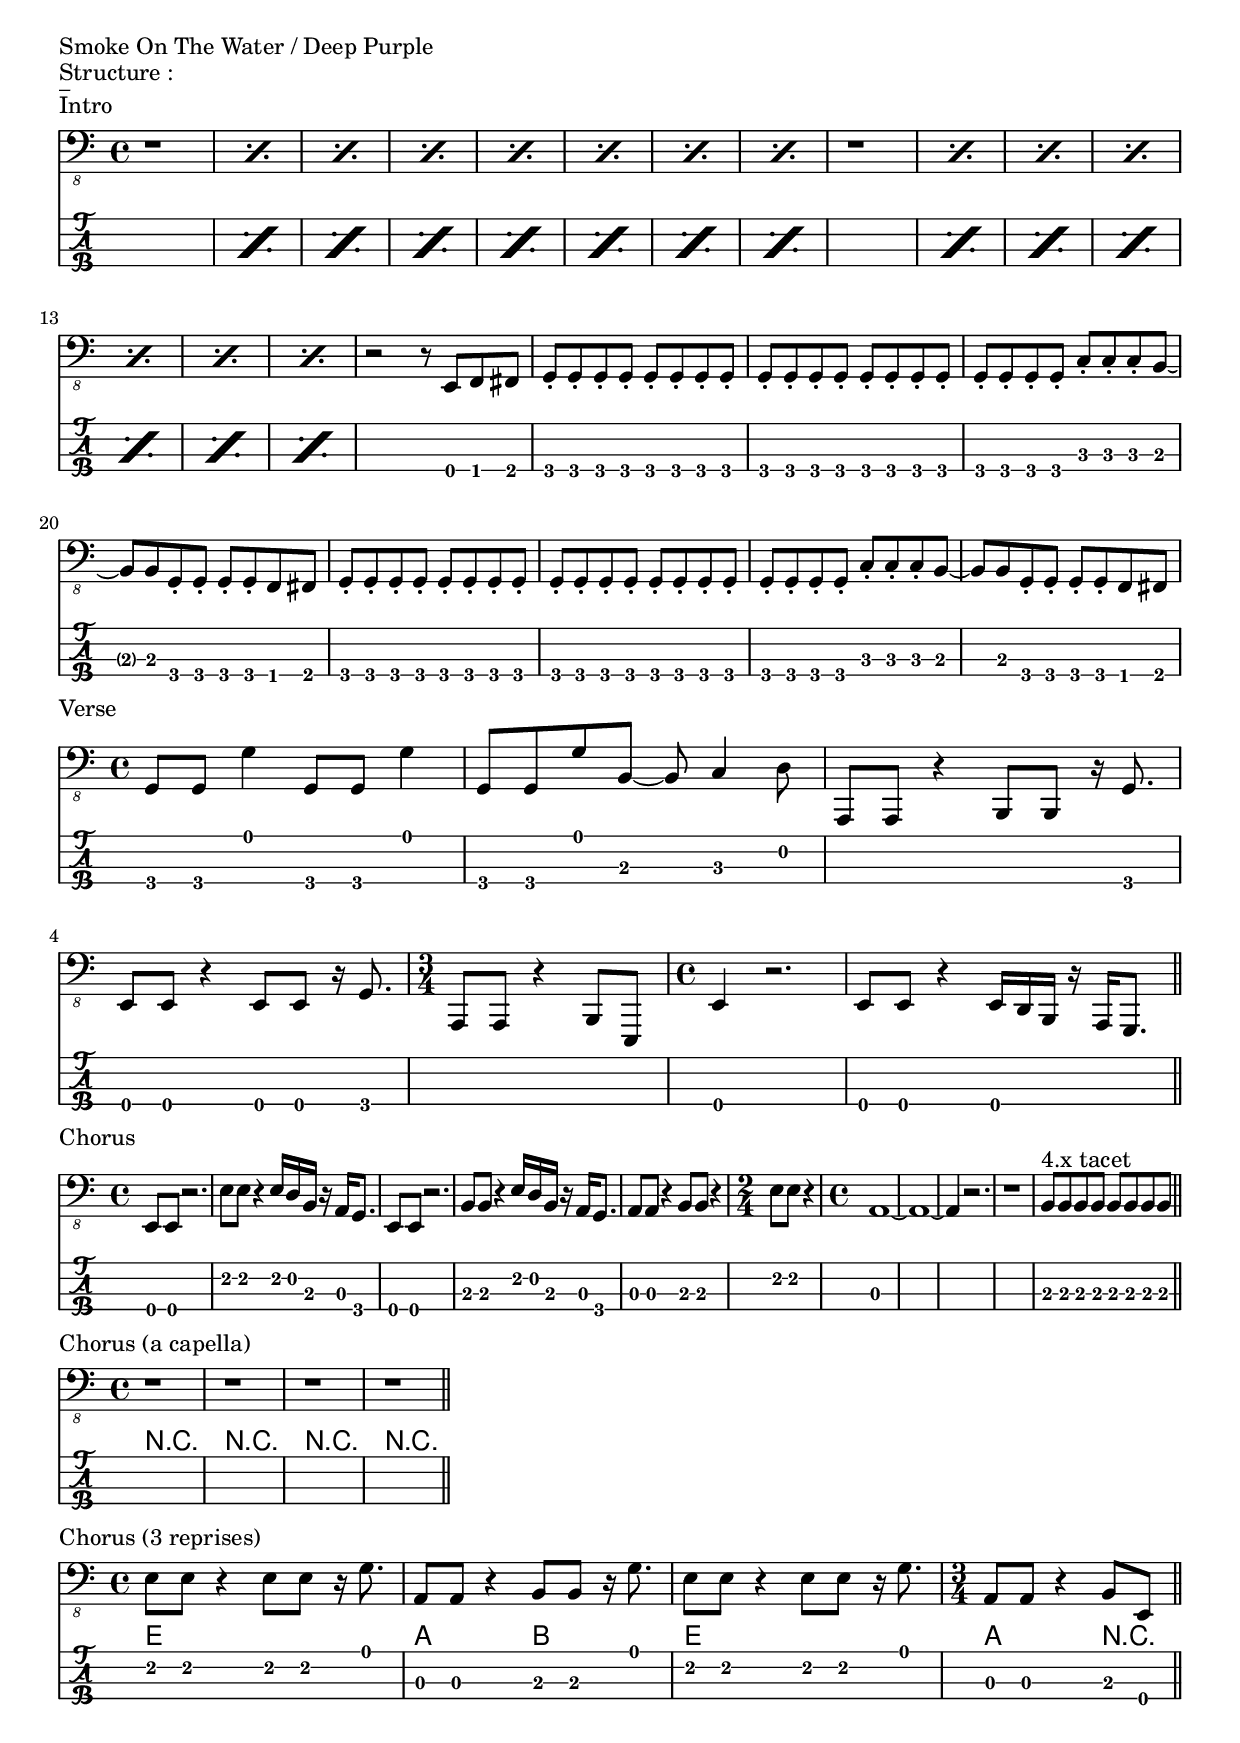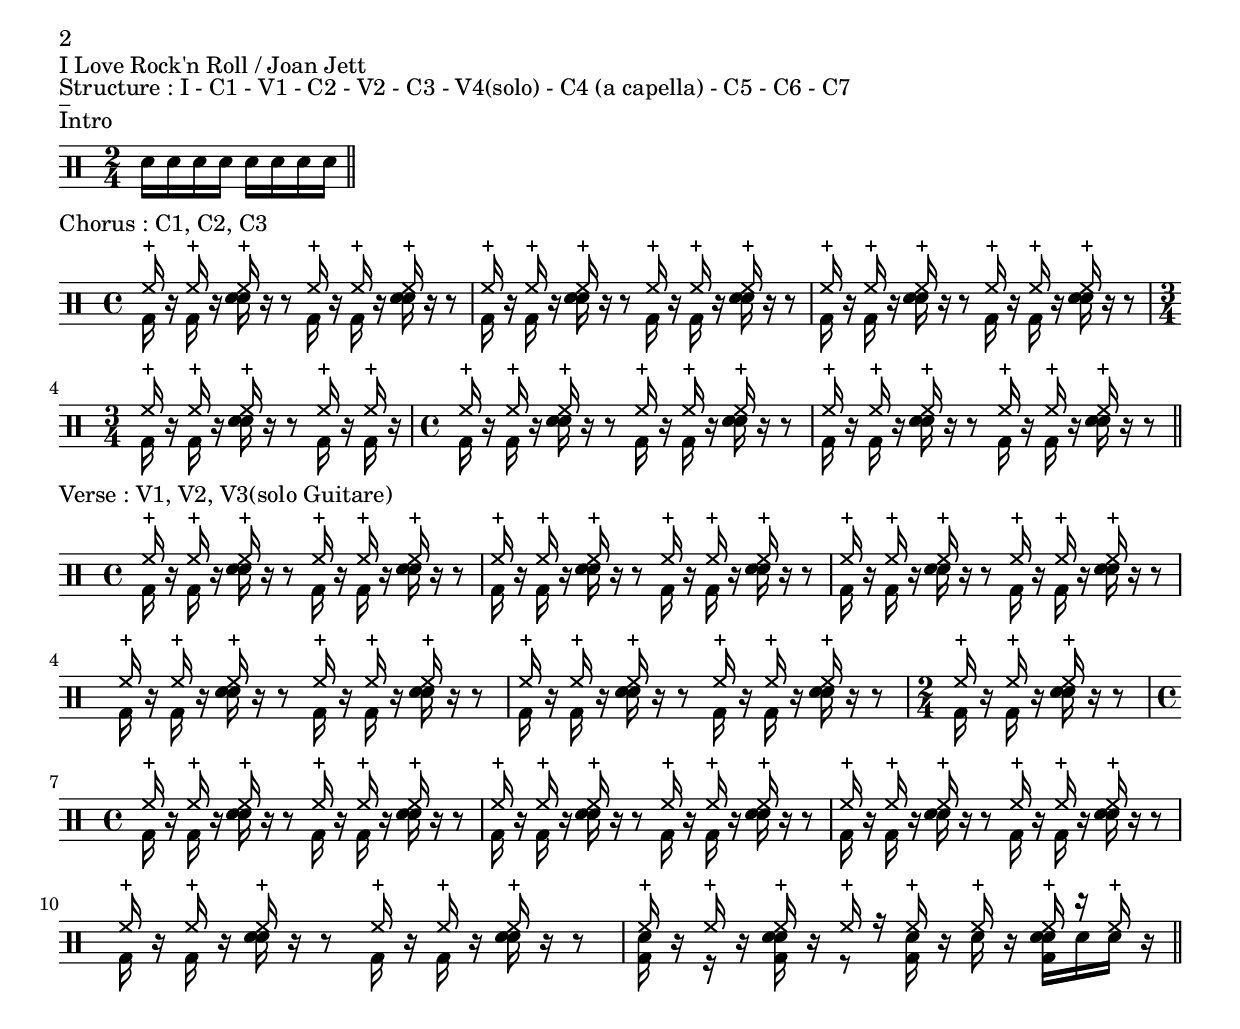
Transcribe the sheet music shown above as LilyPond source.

%{
############################
STRUCTURE 

Intro 
- 8 * 4/4 guitare1 [1 - 8]
- 8 * 4/4 guitare1 guit2 drums [9 - 16]
- 8 * 4/4 + basse [17 - 24]

Verse [25 - 40] chant

Chorus [41 - 46] chant

Re-intro [47 - 54] instrumental

Verse [55 - 70] chant

Chorus [71 - 76] chant

Re-intro [77 - 84] instrumental

Solo guitare [85 - 108] instrumental

Re-intro [105 - 112] instrumental

Verse [113 - 128] chant

Chorus [129 - 134] chant

Outro [135 - 150] = 2 x Re-intro

Fade Out [151 - 163] = x Re-intro + impro

#############################
PAROLES
V1
We all came out to Montreux
On the Lake Geneva shoreline
To make records with a mobile, yeah
We didn't have much time now
Frank Zappa and the Mothers
Were at the best place around
But some stupid with a flare gun
Burned the place to the ground

Chorus
Smoke on the water, a fire in the sky
(Smoke) on the water, you guys are great

V2
They burned down the gambling house
It died with an awful sound
Funky Claude was running in and out
He was pulling kids out the ground now
When it all was over
Find another place
Swiss time was running out
It seemed that we would lose the race

Chorus
Smoke on the water, a fire in the sky
Smoke on the water

V3
Burn it down
We ended up at the Grand Hotel
It was empty, cold and bare
The Rolling truck Stones thing just outside
Huh, making our music there now
With a few red lights and a few old beds
We made a place to sweat
No matter what we get out of this
I know, I know we'll never forget

Chorus
Smoke on the water, a fire in the sky
Smoke on the water
%}


%test

%test2

%test3
%% Generated by lilypond-book
%% Options: [exampleindent=10.16\mm,indent=0\mm,line-width=160\mm,quote,ragged-right]
%\include "lilypond-book-preamble.ly"


% ****************************************************************
% Start cut-&-pastable-section
% ****************************************************************



\paper {
  indent = 0\mm
%  line-width = 160\mm
%  % offset the left padding, also add 1mm as lilypond creates cropped
%  % images with a little space on the right
%  line-width = #(- line-width (* mm  3.000000) (* mm 1))
%  line-width = 160\mm - 2.0 * 10.16\mm
%  % offset the left padding, also add 1mm as lilypond creates cropped
%  % images with a little space on the right
%  line-width = #(- line-width (* mm  3.000000) (* mm 1))
%  ragged-right = ##t
	score-markup-spacing = #'((basic-distance . 8)
         (minimum-distance . 1)
         (padding . 1))
}


\version "2.24.1"
%\title = "Smoke On The Water"
%\composer = "Deep Purple"

%\layout {
  
%}

guitareIntro = \chords {
	r2 
}

guitarePartieA = \chords {
	e1 a2 b2 e1 
	\time 3/4 
	a2 r4
	\time 4/4
	e1 e 
}

guitarePartieB = \chords {
	e1 e e b a2 b e a1 a1 a4 r2. r1 b1
}

guitarePartieC = \chords {
	\time 4/4
	r1 r1 r1 r1 |
	\bar "||"
	\break
}

guitareOutro = \chords {
        
	
	e1 a2 b2 e1 
	\time 3/4 
	a2 r4 
}


basseIntro = \relative {
  %Intro

  \set TabStaff.minimumFret = #0
  \set TabStaff.restrainOpenStrings = ##t
  \repeat percent 8 {r1} |
  \repeat percent 7 {r1} | r2 r8 e,, f fis |
  g-. g-. g-. g-. g-. g-. g-. g-. | g-. g-. g-. g-. g-. g-. g-. g-. | g-. g-. g-. g-. c-. c-. c-. b~ | b b g-. g-. g-. g-. f fis |
  g-. g-. g-. g-. g-. g-. g-. g-. | g-. g-. g-. g-. g-. g-. g-. g-. | g-. g-. g-. g-. c-. c-. c-. b~ | b b g-. g-. g-. g-. f fis |
  \break
}

bassePartieA = \relative {	
	%PartieA
	\set TabStaff.minimumFret = #0
	\set TabStaff.restrainOpenStrings = ##t	
	\time 4/4
	g,,8 g g'4 g,8 g g'4 | g,8 g g' b,~b c4 d8 |
	a,8 a r4 b8 b r16 g'8.|
	e8 e r4 e8 e r16 g8.|
	\time 3/4
	a,8 a r4 b8 e, |
	\time 4/4
	e'4 r2. |
	e8 e r4 e16 d b r a g8. |
	\bar "||"
	\break
}

bassePartieB = \relative {
	
	\set TabStaff.minimumFret = #0
	\set TabStaff.restrainOpenStrings = ##t	
	e,,8 e r2. |
	e'8 e r4 e16 d b r a g8. |
	e8 e r2. |
	b'8 b r4 e16 d b r a g8. |
	a8 a r4 b8 b r4 |
	\time 2/4
	e8 e r4 |
	\time 4/4
	a,1~|a~|a4 r2. | r1 |
	b8^\markup "4.x tacet" b b b b b b b |
	\bar "||"
	\break
}

bassePartieC = \relative {
	
	\time 4/4
	r1 r1 r1 r1 |
	\bar "||"
	\break
}

basseOutro = \relative {
	
	%Outro
	\set TabStaff.minimumFret = #0
	\set TabStaff.restrainOpenStrings = ##t
	\time 4/4
	e,8 e r4 e8 e r16 g8.|
	a,8 a r4 b8 b r16 g'8.|
	e8 e r4 e8 e r16 g8.|
	\time 3/4
	a,8 a r4 b8 e, |
	\bar "||"
}
	
\markup {Smoke On The Water / Deep Purple}
\markup {Structure : }
\markup {_}

\markup {Intro}
<<
  \new Voice \with {
  \omit StringNumber
  } 
  {
    \clef "bass_8"
    \time 4/4
    \basseIntro
  }
  %\guitareIntro
  \new TabStaff \with {
    stringTunings = #bass-tuning
  }
  {
    \basseIntro
  }
>>

\markup {Verse}
<<
  \new Voice \with {
    \omit StringNumber
  } 
  {
    \clef "bass_8"
    \time 4/4
    \bassePartieA
  }
  %\guitarePartieA
  \new TabStaff \with {
    stringTunings = #bass-tuning
  } 
  {
    \bassePartieA
  }
>>

\markup {Chorus}
<<
  \new Voice \with {
    \omit StringNumber
  } 
  {
    \clef "bass_8"
    \time 4/4
    \bassePartieB
  }
  %\guitarePartieB
  \new TabStaff \with {
    stringTunings = #bass-tuning
  }
  {
    \bassePartieB
  }
>>

\markup {Chorus (a capella)}
<<
	\new Voice \with {
		\omit StringNumber
	} 
	{
    \clef "bass_8"
	\time 4/4
    \bassePartieC
	}
	\guitarePartieC
	\new TabStaff \with {
		stringTunings = #bass-tuning
	} 
	{
    \bassePartieC
	}
>>

\markup {Chorus (3 reprises)}
<<
	\new Voice \with {
	\omit StringNumber
   } 
	{
    \clef "bass_8"
	\time 4/4
    \basseOutro
  }
  	\guitareOutro
  \new TabStaff \with {
    stringTunings = #bass-tuning
  } {
    \basseOutro
  }


>>


\pageBreak
\markup {I Love Rock'n Roll / Joan Jett}
\markup {Structure : I - C1 - V1 - C2 - V2 - C3 - V4(solo) - C4 (a capella) - C5 - C6 - C7}
\markup {_}

\markup {Intro}
upIntro = \drummode {
  \time 2/4
  
}
downIntro = \drummode {
  \time 2/4
  sn16 sn sn sn sn sn sn sn | \bar"||"
}
\new DrumStaff <<
  \new DrumVoice { \voiceOne \upIntro }
  \new DrumVoice { \voiceTwo \downIntro }
>>

\markup {Chorus : C1, C2, C3}
upChorus = \drummode {
  \time 4/4
  hhc16 r hhc16 r hhc16 r r8 hhc16 r hhc16 r hhc16 r r8 |  
  hhc16 r hhc16 r hhc16 r r8 hhc16 r hhc16 r hhc16 r r8 | 
  hhc16 r hhc16 r hhc16 r r8 hhc16 r hhc16 r hhc16 r r8 | 
  \time 3/4
  hhc16 r hhc16 r hhc16 r r8 hhc16 r hhc16 r |
  \time 4/4
  hhc16 r hhc16 r hhc16 r r8 hhc16 r hhc16 r hhc16 r r8 |  
  hhc16 r hhc16 r hhc16 r r8 hhc16 r hhc16 r hhc16 r r8 | 
  
}
downChorus = \drummode {
  \time 4/4
  bd16 r bd16 r <<sn16 sn16>> r r8 bd16 r bd16 r <<sn16 sn16>> r r8 |
  bd16 r bd16 r <<sn16 sn16>> r r8 bd16 r bd16 r <<sn16 sn16>> r r8 |
  bd16 r bd16 r <<sn16 sn16>> r r8 bd16 r bd16 r <<sn16 sn16>> r r8 |
  \time 3/4
  bd16 r bd16 r <<sn16 sn16>> r r8 bd16 r bd16 r | 
  \time 4/4
  bd16 r bd16 r <<sn16 sn16>> r r8 bd16 r bd16 r <<sn16 sn16>> r r8 |
  bd16 r bd16 r <<sn16 sn16>> r r8 bd16 r bd16 r <<sn16 sn16>> r r8 | \bar"||"
}
\new DrumStaff 
  \with {
    \consists Merge_rests_engraver}
<<
  \new DrumVoice { \voiceOne \upChorus }
  \new DrumVoice { \voiceTwo \downChorus }
>>

\markup {Verse : V1, V2, V3(solo Guitare) }
upVerse = \drummode {
  \time 4/4
  hhc16 r hhc16 r hhc16 r r8 hhc16 r hhc16 r hhc16 r r8 |  
  hhc16 r hhc16 r hhc16 r r8 hhc16 r hhc16 r hhc16 r r8 | 
  hhc16 r hhc16 r hhc16 r r8 hhc16 r hhc16 r hhc16 r r8 | 
  hhc16 r hhc16 r hhc16 r r8 hhc16 r hhc16 r hhc16 r r8 | 
  hhc16 r hhc16 r hhc16 r r8 hhc16 r hhc16 r hhc16 r r8 | 
  \time 2/4
  hhc16 r hhc16 r hhc16 r r8 |
  \time 4/4
  hhc16 r hhc16 r hhc16 r r8 hhc16 r hhc16 r hhc16 r r8 |  
  hhc16 r hhc16 r hhc16 r r8 hhc16 r hhc16 r hhc16 r r8 | 
  hhc16 r hhc16 r hhc16 r r8 hhc16 r hhc16 r hhc16 r r8 |  
  hhc16 r hhc16 r hhc16 r r8 hhc16 r hhc16 r hhc16 r r8 | 
  hhc16 r hhc16 r hhc16 r hhc16 r hhc16 r hhc16 r hhc16 r hhc16 r | 
  
}
downVerse = \drummode {
  \time 4/4
  bd16 r bd16 r <<sn16 sn16>> r r8 bd16 r bd16 r <<sn16 sn16>> r r8 |
  bd16 r bd16 r <<sn16 sn16>> r r8 bd16 r bd16 r <<sn16 sn16>> r r8 |
  bd16 r bd16 r <<sn16 sn16>> r r8 bd16 r bd16 r <<sn16 sn16>> r r8 |
  bd16 r bd16 r <<sn16 sn16>> r r8 bd16 r bd16 r <<sn16 sn16>> r r8 |
  bd16 r bd16 r <<sn16 sn16>> r r8 bd16 r bd16 r <<sn16 sn16>> r r8 |
  \time 2/4
  bd16 r bd16 r <<sn16 sn16>> r r8 | 
  \time 4/4
  bd16 r bd16 r <<sn16 sn16>> r r8 bd16 r bd16 r <<sn16 sn16>> r r8 |
  bd16 r bd16 r <<sn16 sn16>> r r8 bd16 r bd16 r <<sn16 sn16>> r r8 |
  bd16 r bd16 r <<sn16 sn16>> r r8 bd16 r bd16 r <<sn16 sn16>> r r8 |
  bd16 r bd16 r <<sn16 sn16>> r r8 bd16 r bd16 r <<sn16 sn16>> r r8 |
  <<bd16 sn16>> r r16 r <<bd16 sn16 sn16>> r r8 <<bd16 sn16>> r sn16 r <<bd16 sn16 sn16>> sn sn r16 |
  \bar"||"
}
\new DrumStaff 
  \with {
    \consists Merge_rests_engraver}
<<
  \new DrumVoice { \voiceOne \upVerse }
  \new DrumVoice { \voiceTwo \downVerse }
>>
